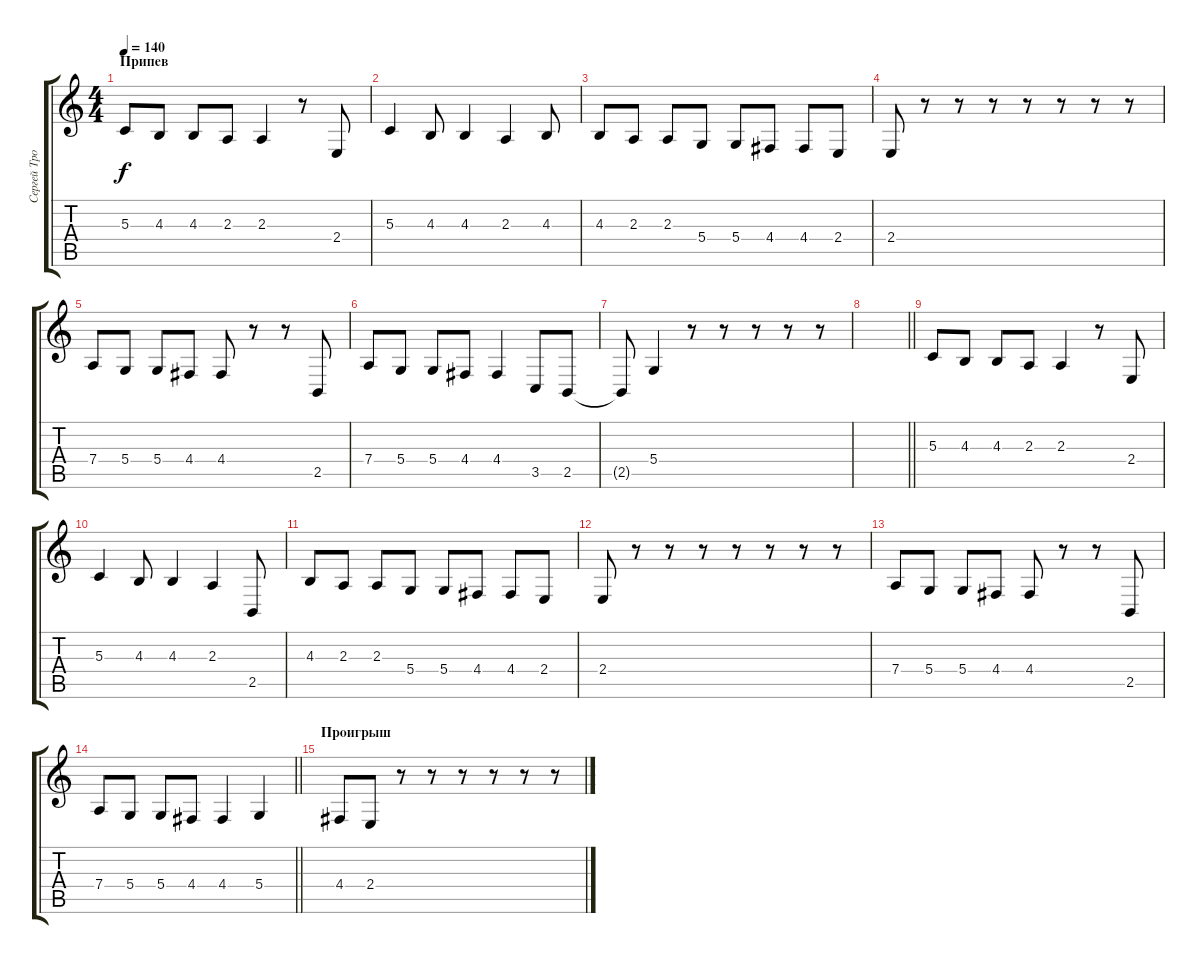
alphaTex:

\track ("Сергей Трофимов" "Сергей Тро") {instrument tenorsax}
\staff {score tabs}
\tuning (E4 B3 G3 D3 A2 E2) {hide}
\ts (4 4)
\section ("" "Припев")
\tempo 140
\clef g2
\ks c
5.3.8{dy f} 4.3.8 4.3.8 2.3.8 2.3.4 r.8 2.4.8 |
5.3.4 4.3.8 4.3.4 2.3.4 4.3.8 |
4.3.8 2.3.8 2.3.8 5.4.8 5.4.8 4.4.8 4.4.8 2.4.8 |
2.4.8 r.8 r.8 r.8 r.8 r.8 r.8 r.8 |
7.4.8 5.4.8 5.4.8 4.4.8 4.4.8 r.8 r.8 2.5.8 |
7.4.8 5.4.8 5.4.8 4.4.8 4.4.4 3.5.8 2.5.8 |
2.5{t}.8 5.4.4 r.8 r.8 r.8 r.8 r.8 |
\barLineRight lightlight
|
\section ("" "")
5.3.8 4.3.8 4.3.8 2.3.8 2.3.4 r.8 2.4.8 |
5.3.4 4.3.8 4.3.4 2.3.4 2.5.8 |
4.3.8 2.3.8 2.3.8 5.4.8 5.4.8 4.4.8 4.4.8 2.4.8 |
2.4.8 r.8 r.8 r.8 r.8 r.8 r.8 r.8 |
7.4.8 5.4.8 5.4.8 4.4.8 4.4.8 r.8 r.8 2.5.8 |
\barLineRight lightlight
7.4.8 5.4.8 5.4.8 4.4.8 4.4.4 5.4.4 |
\section ("" "Проигрыш")
4.4.8 2.4.8 r.8 r.8 r.8 r.8 r.8 r.8
